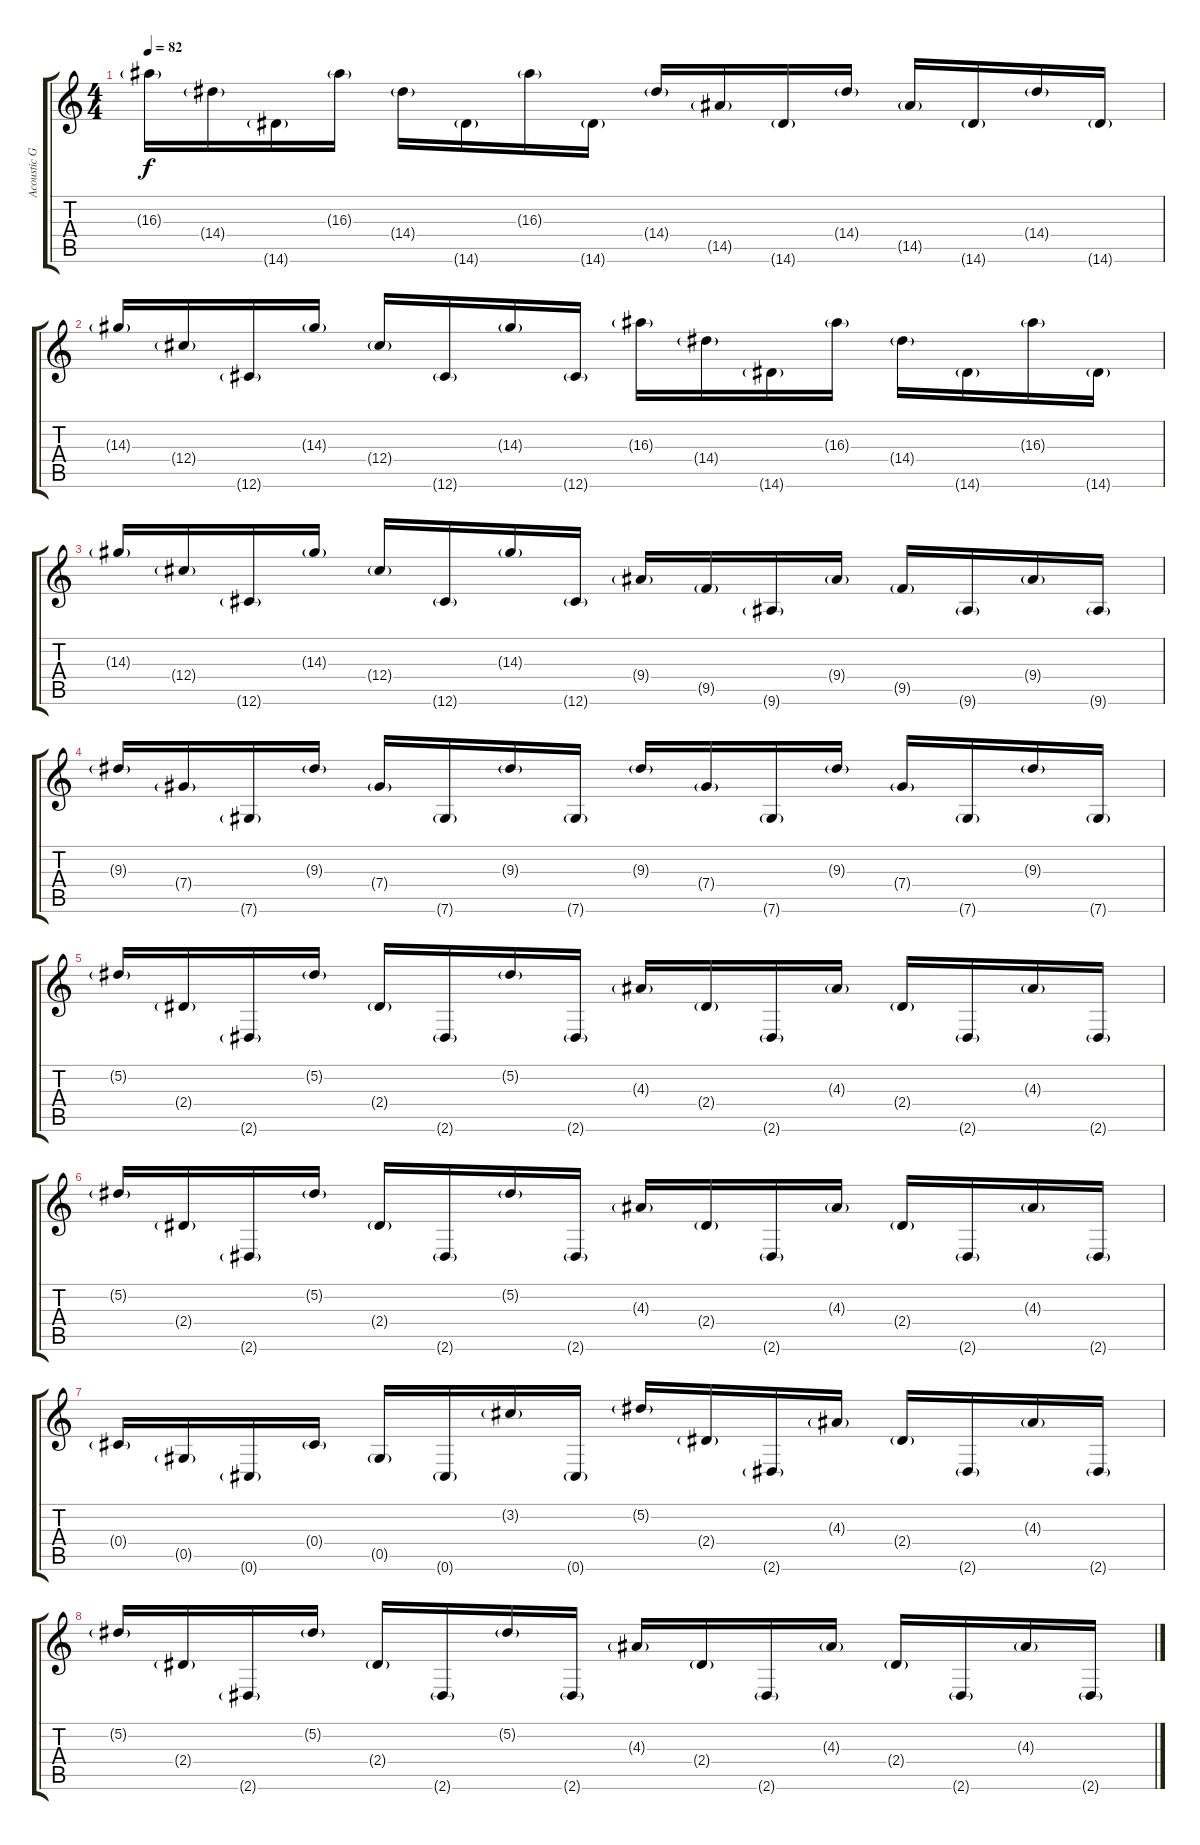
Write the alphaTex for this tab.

\track ("Acoustic Guitar 2" "Acoustic G") {instrument acousticguitarsteel}
\staff {score tabs}
\tuning (Eb4 Bb3 Gb3 Db3 Ab2 Db2) {hide}
\ts (4 4)
\tempo 82
\clef g2
\ks c
16.3{g}.16{dy f} 14.4{g}.16 14.6{g}.16 16.3{g}.16 14.4{g}.16 14.6{g}.16 16.3{g}.16 14.6{g}.16 14.4{g}.16 14.5{g}.16 14.6{g}.16 14.4{g}.16 14.5{g}.16 14.6{g}.16 14.4{g}.16 14.6{g}.16 |
14.3{g}.16 12.4{g}.16 12.6{g}.16 14.3{g}.16 12.4{g}.16 12.6{g}.16 14.3{g}.16 12.6{g}.16 16.3{g}.16 14.4{g}.16 14.6{g}.16 16.3{g}.16 14.4{g}.16 14.6{g}.16 16.3{g}.16 14.6{g}.16 |
14.3{g}.16 12.4{g}.16 12.6{g}.16 14.3{g}.16 12.4{g}.16 12.6{g}.16 14.3{g}.16 12.6{g}.16 9.4{g}.16 9.5{g}.16 9.6{g}.16 9.4{g}.16 9.5{g}.16 9.6{g}.16 9.4{g}.16 9.6{g}.16 |
9.3{g}.16 7.4{g}.16 7.6{g}.16 9.3{g}.16 7.4{g}.16 7.6{g}.16 9.3{g}.16 7.6{g}.16 9.3{g}.16 7.4{g}.16 7.6{g}.16 9.3{g}.16 7.4{g}.16 7.6{g}.16 9.3{g}.16 7.6{g}.16 |
5.2{g}.16 2.4{g}.16 2.6{g}.16 5.2{g}.16 2.4{g}.16 2.6{g}.16 5.2{g}.16 2.6{g}.16 4.3{g}.16 2.4{g}.16 2.6{g}.16 4.3{g}.16 2.4{g}.16 2.6{g}.16 4.3{g}.16 2.6{g}.16 |
5.2{g}.16 2.4{g}.16 2.6{g}.16 5.2{g}.16 2.4{g}.16 2.6{g}.16 5.2{g}.16 2.6{g}.16 4.3{g}.16 2.4{g}.16 2.6{g}.16 4.3{g}.16 2.4{g}.16 2.6{g}.16 4.3{g}.16 2.6{g}.16 |
0.4{g}.16 0.5{g}.16 0.6{g}.16 0.4{g}.16 0.5{g}.16 0.6{g}.16 3.2{g}.16 0.6{g}.16 5.2{g}.16 2.4{g}.16 2.6{g}.16 4.3{g}.16 2.4{g}.16 2.6{g}.16 4.3{g}.16 2.6{g}.16 |
5.2{g}.16 2.4{g}.16 2.6{g}.16 5.2{g}.16 2.4{g}.16 2.6{g}.16 5.2{g}.16 2.6{g}.16 4.3{g}.16 2.4{g}.16 2.6{g}.16 4.3{g}.16 2.4{g}.16 2.6{g}.16 4.3{g}.16 2.6{g}.16
